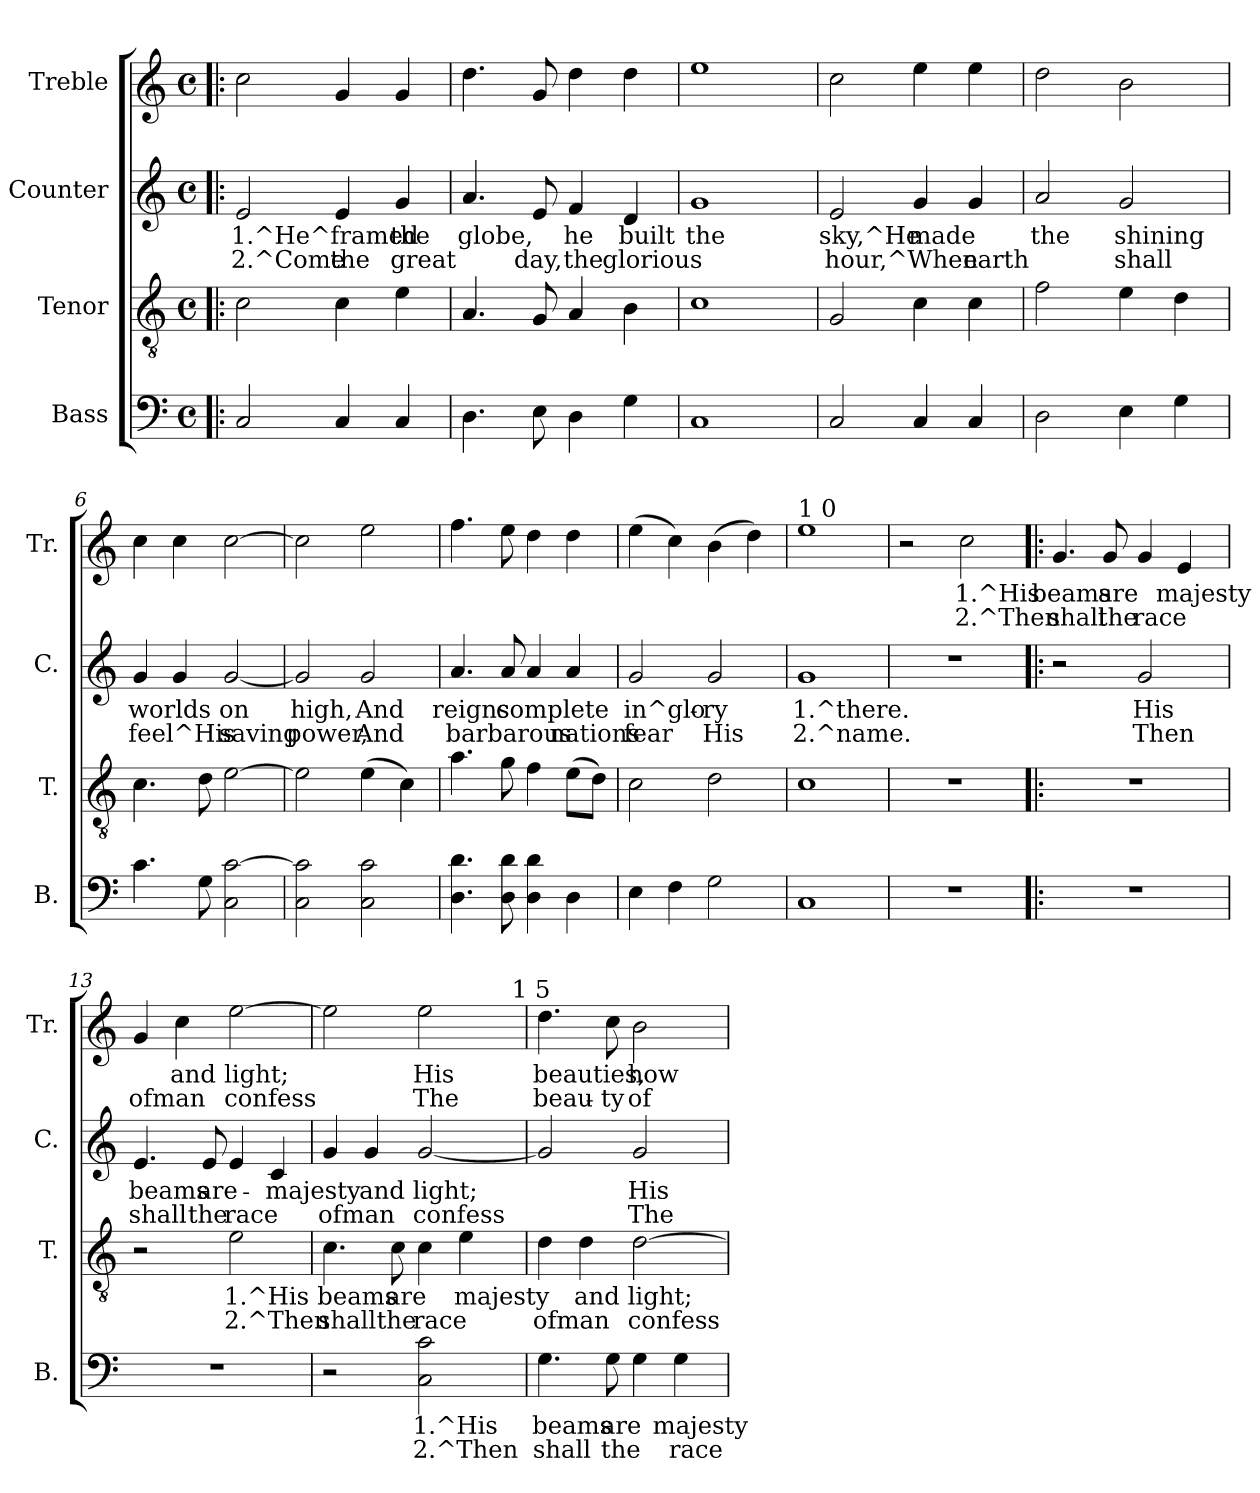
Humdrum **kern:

**kern	**text	**text	**kern	**text	**text	**kern	**text	**text	**kern	**text	**text
*part4	*part4	*part4	*part3	*part3	*part3	*part2	*part2	*part2	*part1	*part1	*part1
*staff4	*staff4	*staff4	*staff3	*staff3	*staff3	*staff2	*staff2	*staff2	*staff1	*staff1	*staff1
*I"Bass	*	*	*I"Tenor	*	*	*I"Counter	*	*	*I"Treble	*	*
*I'B.	*	*	*I'T.	*	*	*I'C.	*	*	*I'Tr.	*	*
!!LO:PB:g=z
*stria5	*	*	*stria5	*	*	*stria5	*	*	*stria5	*	*
*clefF4	*	*	*clefGv2	*	*	*clefG2	*	*	*clefG2	*	*
*k[]	*	*	*k[]	*	*	*k[]	*	*	*k[]	*	*
*C:	*	*	*C:	*	*	*C:	*	*	*C:	*	*
*M4/4	*	*	*M4/4	*	*	*M4/4	*	*	*M4/4	*	*
*met(c)	*	*	*met(c)	*	*	*met(c)	*	*	*met(c)	*	*
=1!|:	=1!|:	=1!|:	=1!|:	=1!|:	=1!|:	=1!|:	=1!|:	=1!|:	=1!|:	=1!|:	=1!|:
!	!LO:LY:b:rj	!	!	!LO:LY:b:rj	!	!	!LO:LY:b:rj	!LO:LY:b:rj	!	!LO:LY:b:rj	!
2C/	.	.	2c\	.	.	2e/	1.^He^framed	2.^Come	2cc\	.	.
!	!LO:LY:b:rj	!	!	!LO:LY:b:rj	!	!	!LO:LY:b:rj	!LO:LY:b:rj	!	!LO:LY:b:rj	!
4C/	.	.	4c\	.	.	4e/	.	the	4g/	.	.
!	!LO:LY:b:rj	!	!	!LO:LY:b:rj	!	!	!LO:LY:b:rj	!LO:LY:b:rj	!	!LO:LY:b:rj	!
4C/	.	.	4e\	.	.	4g/	the	great	4g/	.	.
=2	=2	=2	=2	=2	=2	=2	=2	=2	=2	=2	=2
!	!LO:LY:b:rj	!	!	!LO:LY:b:rj	!	!	!LO:LY:b:rj	!LO:LY:b:rj	!	!LO:LY:b:rj	!
4.D\	.	.	4.A/	.	.	4.a/	globe,	.	4.dd\	.	.
!	!LO:LY:b:rj	!	!	!LO:LY:b:rj	!	!	!LO:LY:b:rj	!LO:LY:b:rj	!	!LO:LY:b:rj	!
8E\	.	.	8G/	.	.	8e/	.	day,	8g/	.	.
!	!LO:LY:b:rj	!	!	!LO:LY:b:rj	!	!	!LO:LY:b:rj	!LO:LY:b:rj	!	!LO:LY:b:rj	!
4D\	.	.	4A/	.	.	4f/	he	the	4dd\	.	.
!	!LO:LY:b:rj	!	!	!LO:LY:b:rj	!	!	!LO:LY:b:rj	!LO:LY:b:rj	!	!LO:LY:b:rj	!
4G\	.	.	4B\	.	.	4d/	built	glorious	4dd\	.	.
=3	=3	=3	=3	=3	=3	=3	=3	=3	=3	=3	=3
!	!LO:LY:b:rj	!	!	!LO:LY:b:rj	!	!	!LO:LY:b:rj	!	!	!LO:LY:b:rj	!
1C	.	.	1c	.	.	1g	the	.	1ee	.	.
=4	=4	=4	=4	=4	=4	=4	=4	=4	=4	=4	=4
!	!LO:LY:b:rj	!	!	!LO:LY:b:rj	!	!	!LO:LY:b:rj	!LO:LY:b:rj	!	!LO:LY:b:rj	!
2C/	.	.	2G/	.	.	2e/	sky,^He	hour,^When	2cc\	.	.
!	!LO:LY:b:rj	!	!	!LO:LY:b:rj	!	!	!LO:LY:b:rj	!LO:LY:b:rj	!	!LO:LY:b:rj	!
4C/	.	.	4c\	.	.	4g/	made	.	4ee\	.	.
!	!LO:LY:b:rj	!	!	!LO:LY:b:rj	!	!	!LO:LY:b:rj	!LO:LY:b:rj	!	!LO:LY:b:rj	!
4C/	.	.	4c\	.	.	4g/	.	earth	4ee\	.	.
=5	=5	=5	=5	=5	=5	=5	=5	=5	=5	=5	=5
!	!LO:LY:b:rj	!	!	!LO:LY:b:rj	!	!	!LO:LY:b:rj	!LO:LY:b:rj	!	!LO:LY:b:rj	!
2D\	.	.	2f\	.	.	2a/	the	.	2dd>\	.	.
!	!LO:LY:b:rj	!	!	!LO:LY:b:rj	!	!	!LO:LY:b:rj	!LO:LY:b:rj	!	!LO:LY:b:rj	!
4E\	.	.	4e\	.	.	2g/	shining	shall	2b\	.	.
!	!LO:LY:b:rj	!	!	!LO:LY:b:rj	!	!	!	!	!	!	!
4G\	.	.	4d\	.	.	.	.	.	.	.	.
=6	=6	=6	=6	=6	=6	=6	=6	=6	=6	=6	=6
!	!LO:LY:b:rj	!	!	!LO:LY:b:rj	!	!	!LO:LY:b:rj	!LO:LY:b:rj	!	!LO:LY:b:rj	!
4.c\	.	.	4.c\	.	.	4g/	worlds	feel^His	4cc\	.	.
!	!	!	!	!	!	!	!LO:LY:b:rj	!LO:LY:b:rj	!	!LO:LY:b:rj	!
.	.	.	.	.	.	4g/	.	.	4cc\	.	.
!	!LO:LY:b:rj	!	!	!LO:LY:b:rj	!	!	!	!	!	!	!
8G\	.	.	8d\	.	.	.	.	.	.	.	.
!	!LO:LY:b:rj	!	!	!LO:LY:b:rj	!	!	!LO:LY:b:rj	!LO:LY:b:rj	!	!LO:LY:b:rj	!
[>2c\ 2C\	.	.	[>2e\	.	.	[<2g/	on	saving	[>2cc\	.	.
=7	=7	=7	=7	=7	=7	=7	=7	=7	=7	=7	=7
!	!LO:LY:b:rj	!	!	!LO:LY:b:rj	!	!	!LO:LY:b:rj	!LO:LY:b:rj	!	!LO:LY:b:rj	!
2c\] 2C\	.	.	2e\]	.	.	2g/]	high,	power,	2cc\]	.	.
!	!LO:LY:b:rj	!	!	!LO:LY:b:rj	!	!	!LO:LY:b:rj	!LO:LY:b:rj	!	!LO:LY:b:rj	!
2c\ 2C\	.	.	(>4e\	.	.	2g/	And	And	2ee\	.	.
!	!	!	!	!LO:LY:b:rj	!	!	!	!	!	!	!
.	.	.	4c\)	.	.	.	.	.	.	.	.
=8	=8	=8	=8	=8	=8	=8	=8	=8	=8	=8	=8
!	!LO:LY:b:rj	!	!	!LO:LY:b:rj	!	!	!LO:LY:b:rj	!LO:LY:b:rj	!	!LO:LY:b:rj	!
4.d\ 4.D\	.	.	4.a\	.	.	4.a/	reigns	barbarous	4.ff\	.	.
!	!LO:LY:b:rj	!	!	!LO:LY:b:rj	!	!	!LO:LY:b:rj	!LO:LY:b:rj	!	!LO:LY:b:rj	!
8d\ 8D\	.	.	8g\	.	.	8a/	complete	.	8ee\	.	.
!	!LO:LY:b:rj	!	!	!LO:LY:b:rj	!	!	!LO:LY:b:rj	!LO:LY:b:rj	!	!LO:LY:b:rj	!
4d\ 4D\	.	.	4f\	.	.	4a/	.	.	4dd\	.	.
!	!LO:LY:b:rj	!	!	!LO:LY:b:rj	!	!	!LO:LY:b:rj	!LO:LY:b:rj	!	!LO:LY:b:rj	!
4D\	.	.	(>8e\L	.	.	4a/	.	nations	4dd\	.	.
!	!	!	!	!LO:LY:b:rj	!	!	!	!	!	!	!
.	.	.	8d\J)	.	.	.	.	.	.	.	.
=9	=9	=9	=9	=9	=9	=9	=9	=9	=9	=9	=9
!	!LO:LY:b:rj	!	!	!LO:LY:b:rj	!	!	!LO:LY:b:rj	!LO:LY:b:rj	!	!LO:LY:b:rj	!
4E\	.	.	2c\	.	.	2g/	in^glo-	-fear	(>4ee\	.	.
!	!LO:LY:b:rj	!	!	!	!	!	!	!	!	!LO:LY:b:rj	!
4F\	.	.	.	.	.	.	.	.	4cc\)	.	.
!	!LO:LY:b:rj	!	!	!LO:LY:b:rj	!	!	!LO:LY:b:rj	!LO:LY:b:rj	!	!LO:LY:b:rj	!
2G\	.	.	2d\	.	.	2g/	ry	His	(>4b\	.	.
!	!	!	!	!	!	!	!	!	!	!LO:LY:b:rj	!
.	.	.	.	.	.	.	.	.	4dd\)	.	.
!!LO:LB:g=z
=10	=10	=10	=10	=10	=10	=10	=10	=10	=10	=10	=10
!	!	!	!	!	!	!	!	!	!LO:TX:a:t=1 0	!	!
!	!LO:LY:b:rj	!	!	!LO:LY:b:rj	!	!	!LO:LY:b:rj	!LO:LY:b:rj	!	!LO:LY:b:rj	!
1C	.	.	1c	.	.	1g	1.^there.	2.^name.	1ee	.	.
=11	=11	=11	=11	=11	=11	=11	=11	=11	=11	=11	=11
1r	.	.	1r	.	.	1r	.	.	2r	.	.
!	!	!	!	!	!	!	!	!	!	!LO:LY:b:rj	!LO:LY:b:rj
.	.	.	.	.	.	.	.	.	2cc\	1.^His	2.^Then
=12!|:	=12!|:	=12!|:	=12!|:	=12!|:	=12!|:	=12!|:	=12!|:	=12!|:	=12!|:	=12!|:	=12!|:
!	!	!	!	!	!	!	!	!	!	!LO:LY:b:rj	!LO:LY:b:rj
1r	.	.	1r	.	.	2r	.	.	4.g/	beams	shall
!	!	!	!	!	!	!	!	!	!	!LO:LY:b:rj	!LO:LY:b:rj
.	.	.	.	.	.	.	.	.	8g/	are	the
!	!	!	!	!	!	!	!LO:LY:b:rj	!LO:LY:b:rj	!	!LO:LY:b:rj	!LO:LY:b:rj
.	.	.	.	.	.	2g/	His	Then	4g/	.	race
!	!	!	!	!	!	!	!	!	!	!LO:LY:b:rj	!LO:LY:b:rj
.	.	.	.	.	.	.	.	.	4e/	majesty	.
=13	=13	=13	=13	=13	=13	=13	=13	=13	=13	=13	=13
!	!	!	!	!	!	!	!LO:LY:b:rj	!LO:LY:b:rj	!	!LO:LY:b:rj	!LO:LY:b:rj
1r	.	.	2r	.	.	4.e/	beams	shall	4g/	.	ofman
!	!	!	!	!	!	!	!	!	!	!LO:LY:b:rj	!LO:LY:b:rj
.	.	.	.	.	.	.	.	.	4cc\	and	.
!	!	!	!	!	!	!	!LO:LY:b:rj	!LO:LY:b:rj	!	!	!
.	.	.	.	.	.	8e/	are-	-the	.	.	.
!	!	!	!	!LO:LY:b:rj	!LO:LY:b:rj	!	!LO:LY:b:rj	!LO:LY:b:rj	!	!LO:LY:b:rj	!LO:LY:b:rj
.	.	.	2e\	1.^His	2.^Then	4e/	.	race	[>2ee\	light;	confess
!	!	!	!	!	!	!	!LO:LY:b:rj	!LO:LY:b:rj	!	!	!
.	.	.	.	.	.	4c/	majesty	.	.	.	.
=14	=14	=14	=14	=14	=14	=14	=14	=14	=14	=14	=14
!	!	!	!	!LO:LY:b:rj	!LO:LY:b:rj	!	!LO:LY:b:rj	!LO:LY:b:rj	!	!LO:LY:b:rj	!LO:LY:b:rj
*	*	*	*	*	*	*	*	*	*^	*	*
2r	.	.	4.c\	beams	shall	4g/	.	ofman	2ee\]	2ryy	.	.
!	!	!	!	!	!	!	!LO:LY:b:rj	!LO:LY:b:rj	!	!	!	!
.	.	.	.	.	.	4g/	and	.	.	.	.	.
!	!	!	!	!LO:LY:b:rj	!LO:LY:b:rj	!	!	!	!	!	!	!
.	.	.	8c\	are	the	.	.	.	.	.	.	.
!	!LO:LY:b:rj	!LO:LY:b:rj	!	!LO:LY:b:rj	!LO:LY:b:rj	!	!LO:LY:b:rj	!LO:LY:b:rj	!	!	!LO:LY:b:rj	!LO:LY:b:rj
2c\ 2C\	1.^His	2.^Then	4c\	.	race	[<2g/	light;	confess	2ee\	4ryy	His	The
!	!	!	!	!LO:LY:b:rj	!LO:LY:b:rj	!	!	!	!	!	!	!
.	.	.	4e\	majesty	.	.	.	.	.	8ryy	.	.
.	.	.	.	.	.	.	.	.	.	16ryy	.	.
.	.	.	.	.	.	.	.	.	.	64ryy	.	.
!	!	!	!	!	!	!	!	!	!	!LO:TX:a:t=1 5	!	!
.	.	.	.	.	.	.	.	.	.	32.ryy	.	.
=15	=15	=15	=15	=15	=15	=15	=15	=15	=15	=15	=15	=15
!	!LO:LY:b:rj	!LO:LY:b:rj	!	!LO:LY:b:rj	!LO:LY:b:rj	!	!LO:LY:b:rj	!LO:LY:b:rj	!	!	!LO:LY:b:rj	!LO:LY:b:rj
*	*	*	*	*	*	*	*	*	*v	*v	*	*
4.G\	beams	shall	4d\	.	ofman	2g/]	.	.	4.dd\	beauties,	beau-
!	!	!	!	!LO:LY:b:rj	!LO:LY:b:rj	!	!	!	!	!	!
.	.	.	4d\	and	.	.	.	.	.	.	.
!	!LO:LY:b:rj	!LO:LY:b:rj	!	!	!	!	!	!	!	!LO:LY:b:rj	!LO:LY:b:rj
8G\	are	the	.	.	.	.	.	.	8cc\	-	ty
!	!LO:LY:b:rj	!LO:LY:b:rj	!	!LO:LY:b:rj	!LO:LY:b:rj	!	!LO:LY:b:rj	!LO:LY:b:rj	!	!LO:LY:b:rj	!LO:LY:b:rj
4G\	.	.	[>2d\	light;	confess	2g/	His	The	2b\	how	of
!	!LO:LY:b:rj	!LO:LY:b:rj	!	!	!	!	!	!	!	!	!
4G\	majesty	race	.	.	.	.	.	.	.	.	.
=	=	=	=	=	=	=	=	=	=	=	=
*-	*-	*-	*-	*-	*-	*-	*-	*-	*-	*-	*-
